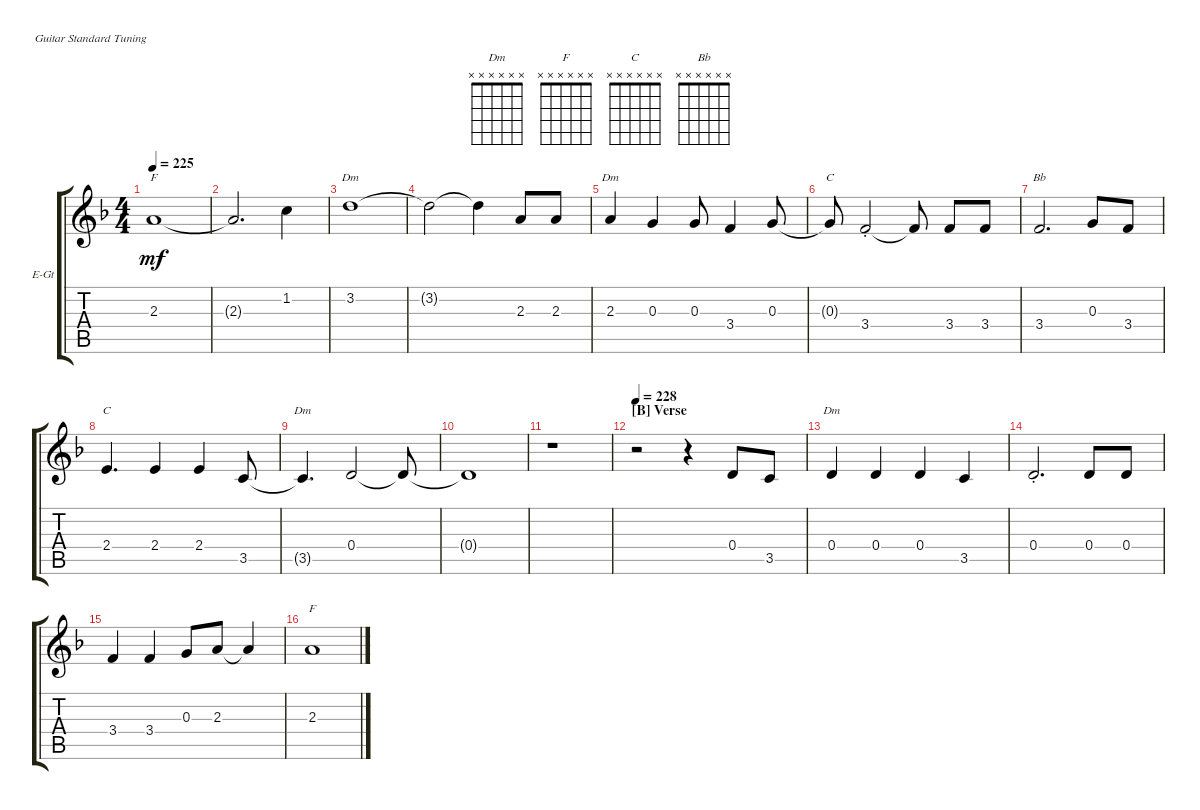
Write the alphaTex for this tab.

\defaultSystemsLayout 4
\bracketExtendMode groupsimilarinstruments
\firstSystemTrackNameOrientation horizontal
\otherSystemsTrackNameOrientation horizontal
\track ("Paul's Voice" "E-Gt") {instrument electricguitarclean}
\staff {score tabs}
\tuning (E4 B3 G3 D3 A2 E2)
\chord ("Dm" x x x x x x)
\chord ("F" x x x x x x)
\chord ("C" x x x x x x)
\chord ("Bb" x x x x x x)
\ts (4 4)
\tempo 225
\clef g2
\scale
0.333333
\ks dminor
2.3.1{ch "F" dy mf} |
\scale
0.333333 2.3{t}.2{d} 1.2.4 |
\scale
0.333333 3.2.1{ch "Dm"} |
\scale
0.333333 3.2{t}.2 3.2{t}.4 2.3.8 2.3.8 |
\scale
0.333333 2.3.4{ch "Dm"} 0.3.4 0.3.8 3.4.4 0.3.8 |
\scale
0.333333 0.3{t}.8{ch "C"} 3.4{st}.2 3.4{t}.8 3.4.8 3.4.8 |
\scale
0.333333 3.4.2{d ch "Bb"} 0.3.8 3.4.8 |
\scale
0.333333 2.4.4{d ch "C"} 2.4.4 2.4.4 3.5.8 |
\scale
0.333333 3.5{t}.4{d ch "Dm"} 0.4.2 0.4{t}.8 |
\scale
0.333333 0.4{t}.1 |
\scale
0.333333 r.1 |
\section ("B" "Verse")
\tempo 228
\scale
0.333333 r.2 r.4 0.4.8 3.5.8 |
\scale
0.333333 0.4.4{ch "Dm"} 0.4.4 0.4.4 3.5.4 |
\scale
0.333333 0.4{st}.2{d} 0.4.8 0.4.8 |
\scale
0.333333 3.4.4 3.4.4 0.3.8 2.3.8 2.3{t}.4 |
\scale
0.333333 2.3.1{ch "F"}
